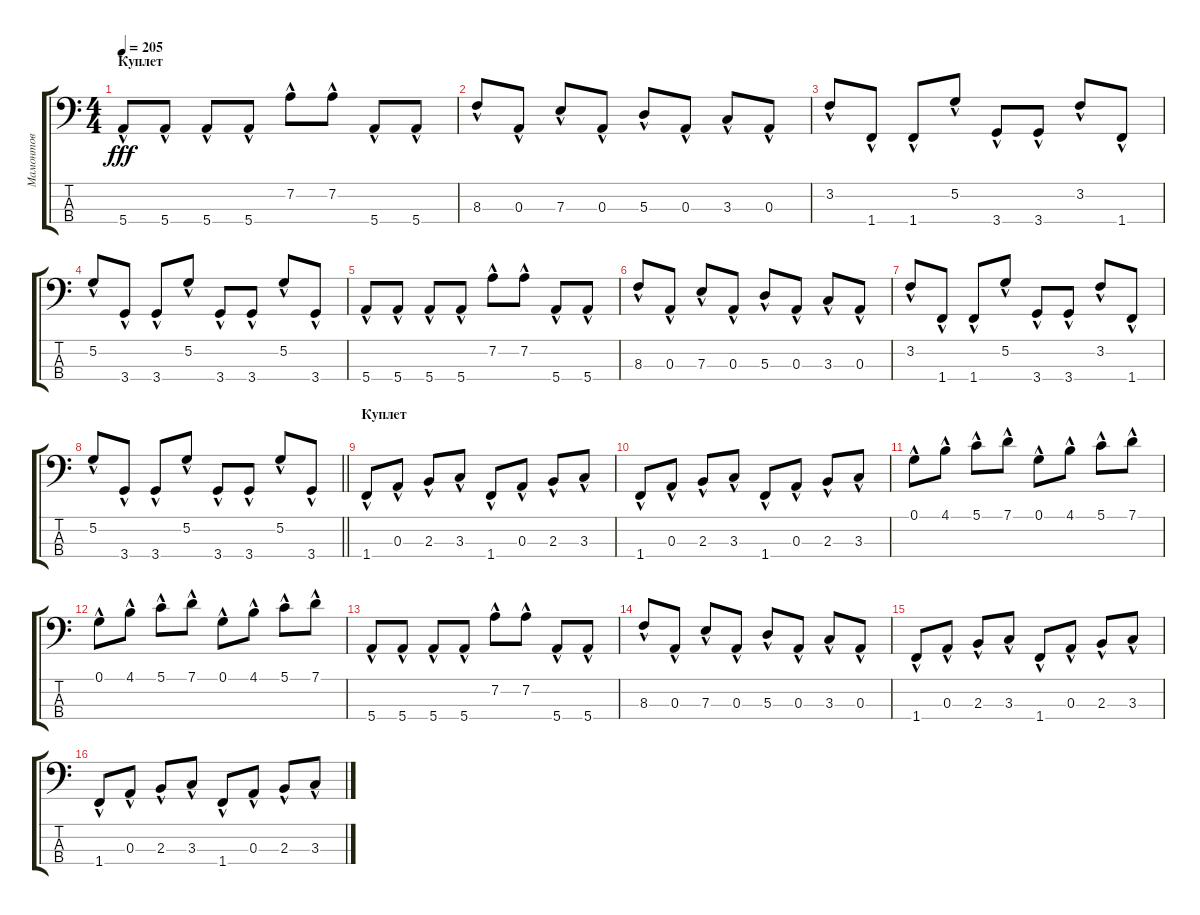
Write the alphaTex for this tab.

\track ("Мамонтов" "Мамонтов") {instrument electricbassfinger}
\staff {score tabs}
\tuning (G2 D2 A1 E1) {hide}
\ts (4 4)
\section ("" "Куплет")
\tempo 205
\clef f4
\ks c
5.4{hac}.8{dy fff} 5.4{hac}.8 5.4{hac}.8 5.4{hac}.8 7.2{hac}.8 7.2{hac}.8 5.4{hac}.8 5.4{hac}.8 |
8.3{hac}.8 0.3{hac}.8 7.3{hac}.8 0.3{hac}.8 5.3{hac}.8 0.3{hac}.8 3.3{hac}.8 0.3{hac}.8 |
3.2{hac}.8 1.4{hac}.8 1.4{hac}.8 5.2{hac}.8 3.4{hac}.8 3.4{hac}.8 3.2{hac}.8 1.4{hac}.8 |
5.2{hac}.8 3.4{hac}.8 3.4{hac}.8 5.2{hac}.8 3.4{hac}.8 3.4{hac}.8 5.2{hac}.8 3.4{hac}.8 |
5.4{hac}.8 5.4{hac}.8 5.4{hac}.8 5.4{hac}.8 7.2{hac}.8 7.2{hac}.8 5.4{hac}.8 5.4{hac}.8 |
8.3{hac}.8 0.3{hac}.8 7.3{hac}.8 0.3{hac}.8 5.3{hac}.8 0.3{hac}.8 3.3{hac}.8 0.3{hac}.8 |
3.2{hac}.8 1.4{hac}.8 1.4{hac}.8 5.2{hac}.8 3.4{hac}.8 3.4{hac}.8 3.2{hac}.8 1.4{hac}.8 |
\barLineRight lightlight
5.2{hac}.8 3.4{hac}.8 3.4{hac}.8 5.2{hac}.8 3.4{hac}.8 3.4{hac}.8 5.2{hac}.8 3.4{hac}.8 |
\section ("" "Куплет")
1.4{hac}.8 0.3{hac}.8 2.3{hac}.8 3.3{hac}.8 1.4{hac}.8 0.3{hac}.8 2.3{hac}.8 3.3{hac}.8 |
1.4{hac}.8 0.3{hac}.8 2.3{hac}.8 3.3{hac}.8 1.4{hac}.8 0.3{hac}.8 2.3{hac}.8 3.3{hac}.8 |
0.1{hac}.8 4.1{hac}.8 5.1{hac}.8 7.1{hac}.8 0.1{hac}.8 4.1{hac}.8 5.1{hac}.8 7.1{hac}.8 |
0.1{hac}.8 4.1{hac}.8 5.1{hac}.8 7.1{hac}.8 0.1{hac}.8 4.1{hac}.8 5.1{hac}.8 7.1{hac}.8 |
5.4{hac}.8 5.4{hac}.8 5.4{hac}.8 5.4{hac}.8 7.2{hac}.8 7.2{hac}.8 5.4{hac}.8 5.4{hac}.8 |
8.3{hac}.8 0.3{hac}.8 7.3{hac}.8 0.3{hac}.8 5.3{hac}.8 0.3{hac}.8 3.3{hac}.8 0.3{hac}.8 |
1.4{hac}.8 0.3{hac}.8 2.3{hac}.8 3.3{hac}.8 1.4{hac}.8 0.3{hac}.8 2.3{hac}.8 3.3{hac}.8 |
1.4{hac}.8 0.3{hac}.8 2.3{hac}.8 3.3{hac}.8 1.4{hac}.8 0.3{hac}.8 2.3{hac}.8 3.3{hac}.8
